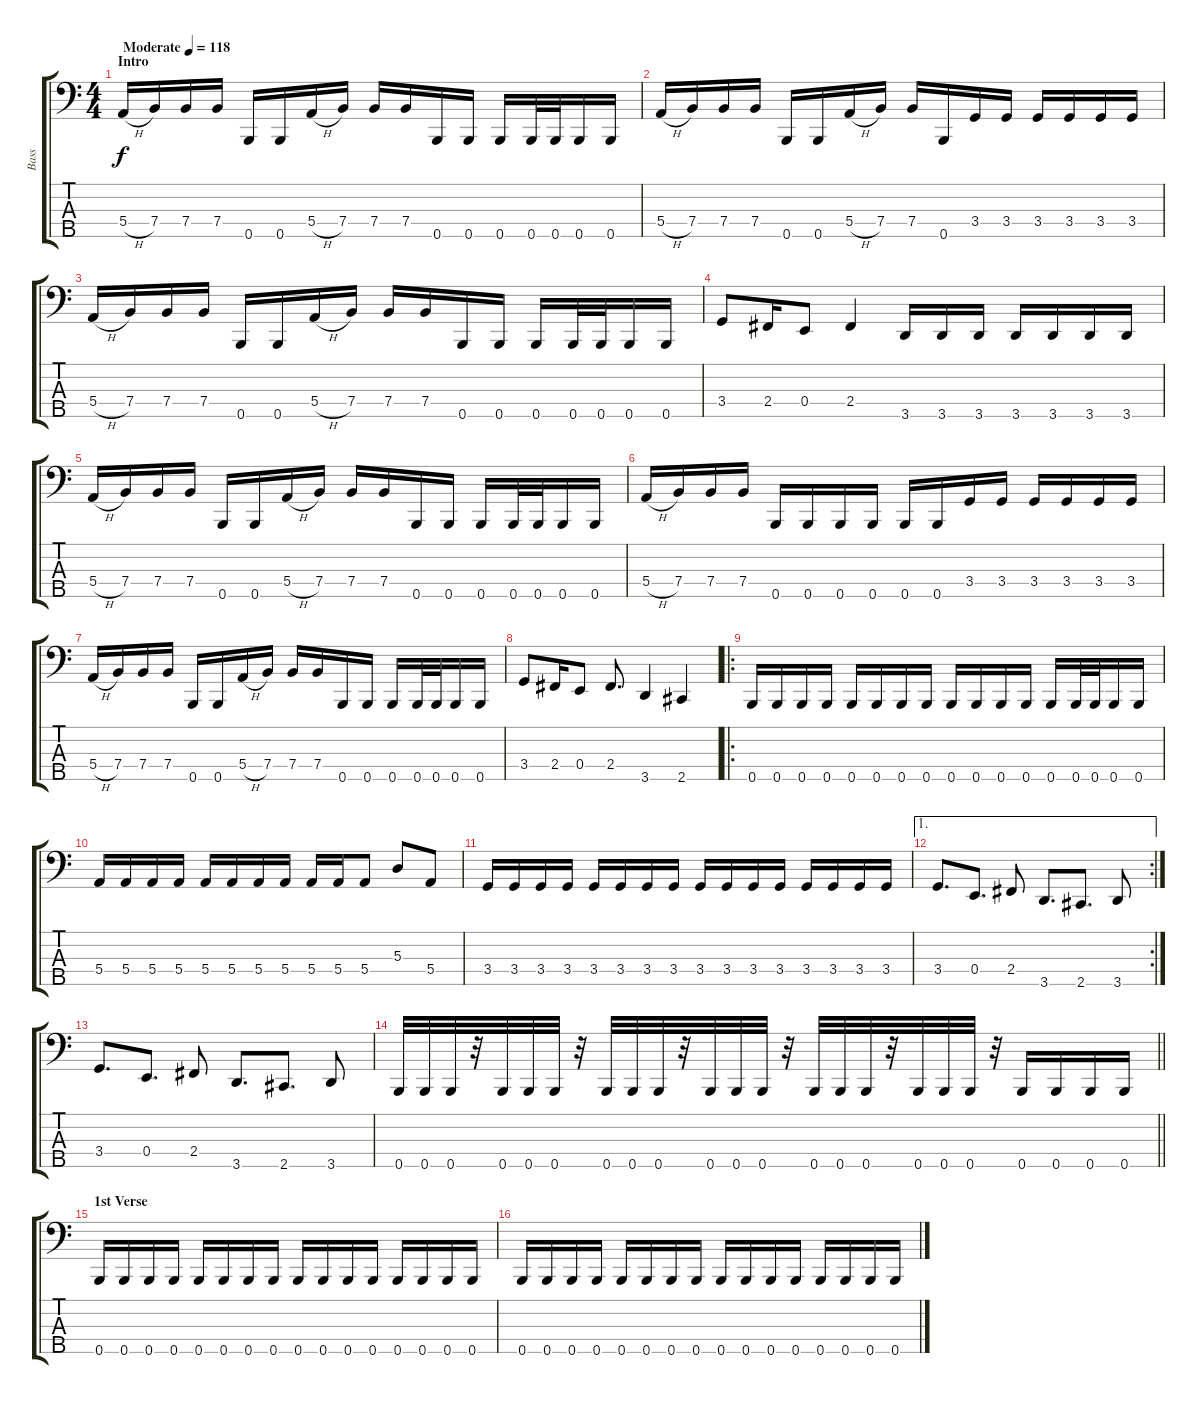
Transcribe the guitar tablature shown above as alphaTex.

\track ("Bass" "Bass") {instrument electricbasspick}
\staff {score tabs}
\tuning (G2 D2 A1 E1 B0) {hide}
\ts (4 4)
\section ("" "Intro")
\tempo (118 "Moderate")
\clef f4
\ks c
5.4{h}.16{dy f instrument electricbasspick} 7.4.16 7.4.16 7.4.16 0.5.16 0.5.16 5.4{h}.16 7.4.16 7.4.16 7.4.16 0.5.16 0.5.16 0.5.16 0.5.32 0.5.32 0.5.16 0.5.16 |
5.4{h}.16 7.4.16 7.4.16 7.4.16 0.5.16 0.5.16 5.4{h}.16 7.4.16 7.4.16 0.5.16 3.4.16 3.4.16 3.4.16 3.4.16 3.4.16 3.4.16 |
5.4{h}.16 7.4.16 7.4.16 7.4.16 0.5.16 0.5.16 5.4{h}.16 7.4.16 7.4.16 7.4.16 0.5.16 0.5.16 0.5.16 0.5.32 0.5.32 0.5.16 0.5.16 |
3.4.8 2.4.16 0.4.8 2.4.4 3.5.16 3.5.16 3.5.16 3.5.16 3.5.16 3.5.16 3.5.16 |
5.4{h}.16 7.4.16 7.4.16 7.4.16 0.5.16 0.5.16 5.4{h}.16 7.4.16 7.4.16 7.4.16 0.5.16 0.5.16 0.5.16 0.5.32 0.5.32 0.5.16 0.5.16 |
5.4{h}.16 7.4.16 7.4.16 7.4.16 0.5.16 0.5.16 0.5.16 0.5.16 0.5.16 0.5.16 3.4.16 3.4.16 3.4.16 3.4.16 3.4.16 3.4.16 |
5.4{h}.16 7.4.16 7.4.16 7.4.16 0.5.16 0.5.16 5.4{h}.16 7.4.16 7.4.16 7.4.16 0.5.16 0.5.16 0.5.16 0.5.32 0.5.32 0.5.16 0.5.16 |
3.4.8 2.4.16 0.4.8 2.4.8{d} 3.5.4 2.5.4 |
\ro
0.5.16 0.5.16 0.5.16 0.5.16 0.5.16 0.5.16 0.5.16 0.5.16 0.5.16 0.5.16 0.5.16 0.5.16 0.5.16 0.5.32 0.5.32 0.5.16 0.5.16 |
5.4.16 5.4.16 5.4.16 5.4.16 5.4.16 5.4.16 5.4.16 5.4.16 5.4.16 5.4.16 5.4.8 5.3.8 5.4.8 |
3.4.16 3.4.16 3.4.16 3.4.16 3.4.16 3.4.16 3.4.16 3.4.16 3.4.16 3.4.16 3.4.16 3.4.16 3.4.16 3.4.16 3.4.16 3.4.16 |
\ae 1
\rc 2
3.4.8{d} 0.4.8{d} 2.4.8 3.5.8{d} 2.5.8{d} 3.5.8 |
3.4.8{d} 0.4.8{d} 2.4.8 3.5.8{d} 2.5.8{d} 3.5.8 |
\barLineRight lightlight
0.5.32 0.5.32 0.5.32 r.32 0.5.32 0.5.32 0.5.32 r.32 0.5.32 0.5.32 0.5.32 r.32 0.5.32 0.5.32 0.5.32 r.32 0.5.32 0.5.32 0.5.32 r.32 0.5.32 0.5.32 0.5.32 r.32 0.5.16 0.5.16 0.5.16 0.5.16 |
\section ("" "1st Verse")
0.5.16 0.5.16 0.5.16 0.5.16 0.5.16 0.5.16 0.5.16 0.5.16 0.5.16 0.5.16 0.5.16 0.5.16 0.5.16 0.5.16 0.5.16 0.5.16 |
0.5.16 0.5.16 0.5.16 0.5.16 0.5.16 0.5.16 0.5.16 0.5.16 0.5.16 0.5.16 0.5.16 0.5.16 0.5.16 0.5.16 0.5.16 0.5.16
